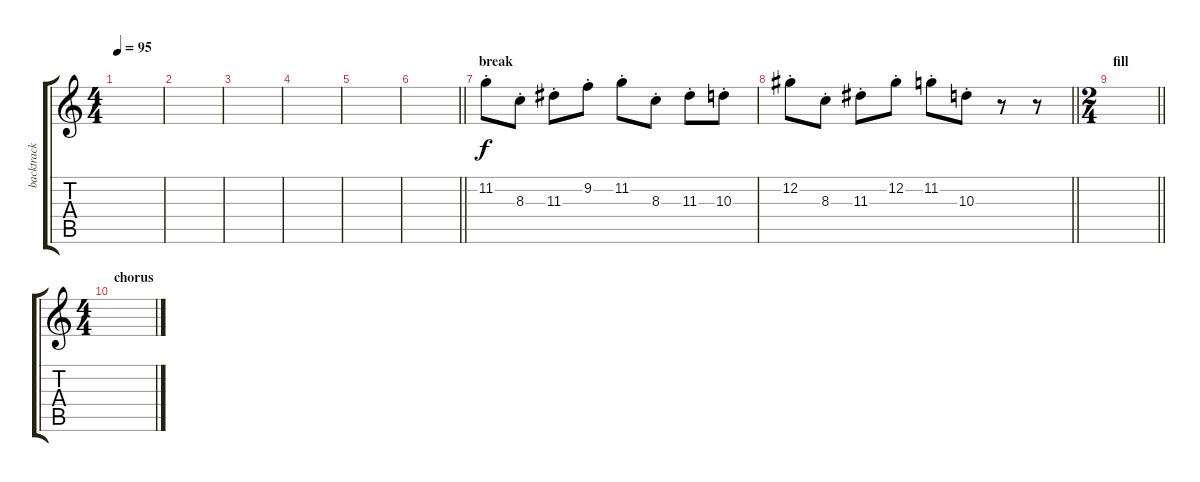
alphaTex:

\track ("backtrack" "backtrack") {instrument distortionguitar}
\staff {score tabs}
\tuning (Db4 Ab3 E3 B2 Gb2 B1) {hide}
\ts (4 4)
\tempo 95
\clef g2
\ks c
|
|
|
|
|
\barLineRight lightlight
|
\section ("" "break")
11.2{st}.8 8.3{st}.8 11.3{st}.8 9.2{st}.8 11.2{st}.8 8.3{st}.8 11.3{st}.8 10.3{st}.8 |
\barLineRight lightlight
12.2{st}.8 8.3{st}.8 11.3{st}.8 12.2{st}.8 11.2{st}.8 10.3{st}.8 r.8 r.8 |
\ts (2 4)
\section ("" "fill")
\barLineRight lightlight
|
\ts (4 4)
\section ("" "chorus")
